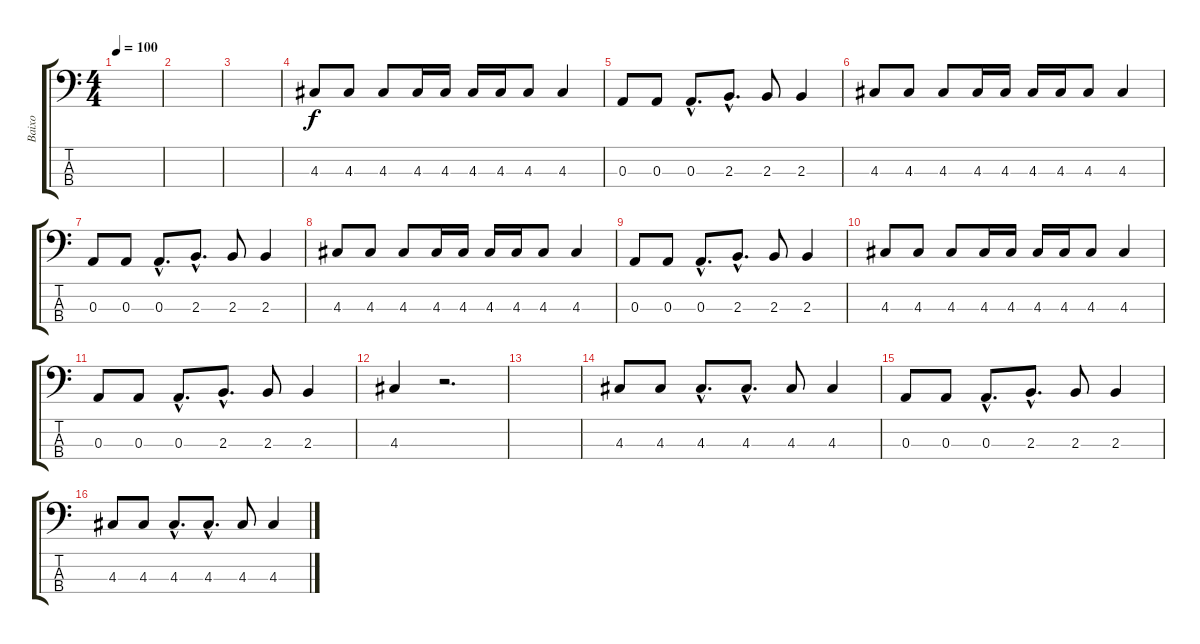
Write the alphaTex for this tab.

\track ("Baixo" "Baixo") {instrument electricbassfinger}
\staff {score tabs}
\tuning (G2 D2 A1 E1) {hide}
\ts (4 4)
\tempo 100
\clef f4
\ks c
|
|
|
4.3.8 4.3.8 4.3.8 4.3.16 4.3.16 4.3.16 4.3.16 4.3.8 4.3.4 |
0.3.8 0.3.8 0.3{hac}.8{d} 2.3{hac}.8{d} 2.3.8 2.3.4 |
4.3.8 4.3.8 4.3.8 4.3.16 4.3.16 4.3.16 4.3.16 4.3.8 4.3.4 |
0.3.8 0.3.8 0.3{hac}.8{d} 2.3{hac}.8{d} 2.3.8 2.3.4 |
4.3.8 4.3.8 4.3.8 4.3.16 4.3.16 4.3.16 4.3.16 4.3.8 4.3.4 |
0.3.8 0.3.8 0.3{hac}.8{d} 2.3{hac}.8{d} 2.3.8 2.3.4 |
4.3.8 4.3.8 4.3.8 4.3.16 4.3.16 4.3.16 4.3.16 4.3.8 4.3.4 |
0.3.8 0.3.8 0.3{hac}.8{d} 2.3{hac}.8{d} 2.3.8 2.3.4 |
4.3.4 r.2{d} |
|
4.3.8 4.3.8 4.3{hac}.8{d} 4.3{hac}.8{d} 4.3.8 4.3.4 |
0.3.8 0.3.8 0.3{hac}.8{d} 2.3{hac}.8{d} 2.3.8 2.3.4 |
4.3.8 4.3.8 4.3{hac}.8{d} 4.3{hac}.8{d} 4.3.8 4.3.4
